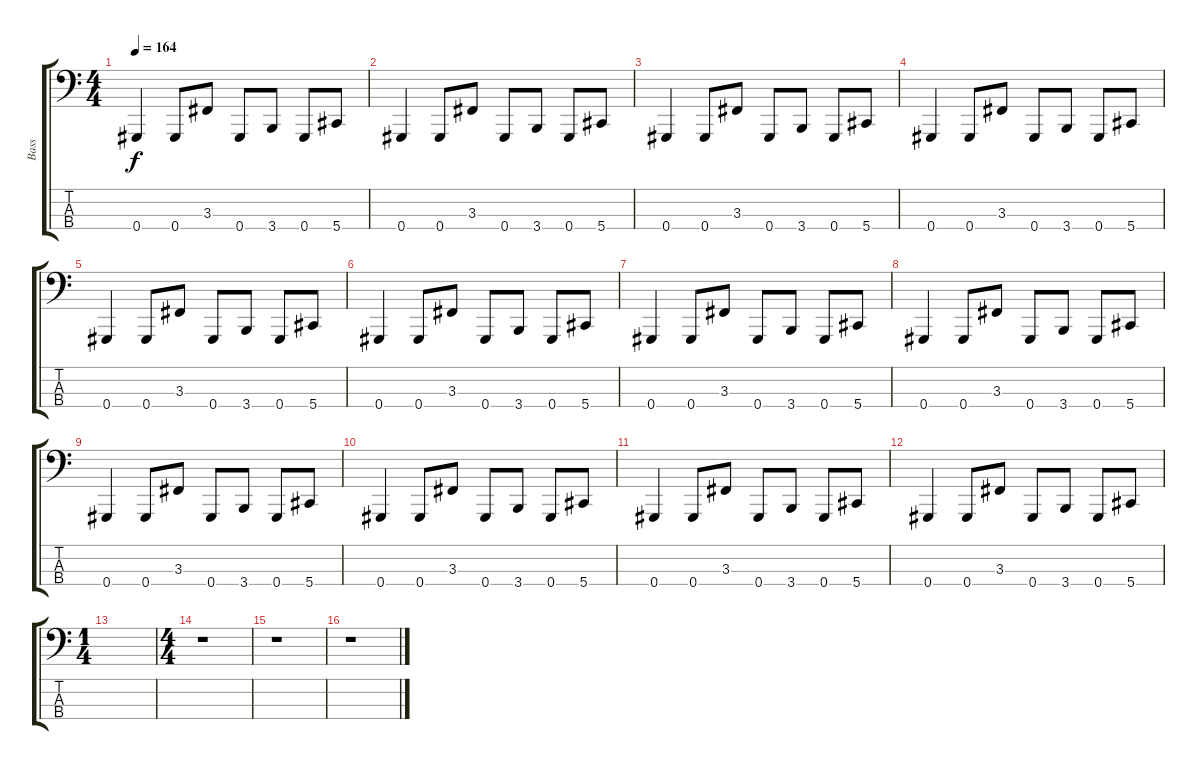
\track ("Bass" "Bass") {instrument electricbassfinger}
\staff {score tabs}
\tuning (Db2 Ab1 Eb1 Ab0) {hide}
\ts (4 4)
\tempo 164
\clef f4
\ks c
0.4.4{dy f} 0.4.8 3.3.8 0.4.8 3.4.8 0.4.8 5.4.8 |
0.4.4 0.4.8 3.3.8 0.4.8 3.4.8 0.4.8 5.4.8 |
0.4.4 0.4.8 3.3.8 0.4.8 3.4.8 0.4.8 5.4.8 |
0.4.4 0.4.8 3.3.8 0.4.8 3.4.8 0.4.8 5.4.8 |
0.4.4 0.4.8 3.3.8 0.4.8 3.4.8 0.4.8 5.4.8 |
0.4.4 0.4.8 3.3.8 0.4.8 3.4.8 0.4.8 5.4.8 |
0.4.4 0.4.8 3.3.8 0.4.8 3.4.8 0.4.8 5.4.8 |
0.4.4 0.4.8 3.3.8 0.4.8 3.4.8 0.4.8 5.4.8 |
0.4.4 0.4.8 3.3.8 0.4.8 3.4.8 0.4.8 5.4.8 |
0.4.4 0.4.8 3.3.8 0.4.8 3.4.8 0.4.8 5.4.8 |
0.4.4 0.4.8 3.3.8 0.4.8 3.4.8 0.4.8 5.4.8 |
0.4.4 0.4.8 3.3.8 0.4.8 3.4.8 0.4.8 5.4.8 |
\ts (1 4)
|
\ts (4 4)
r.1 |
r.1 |
r.1
